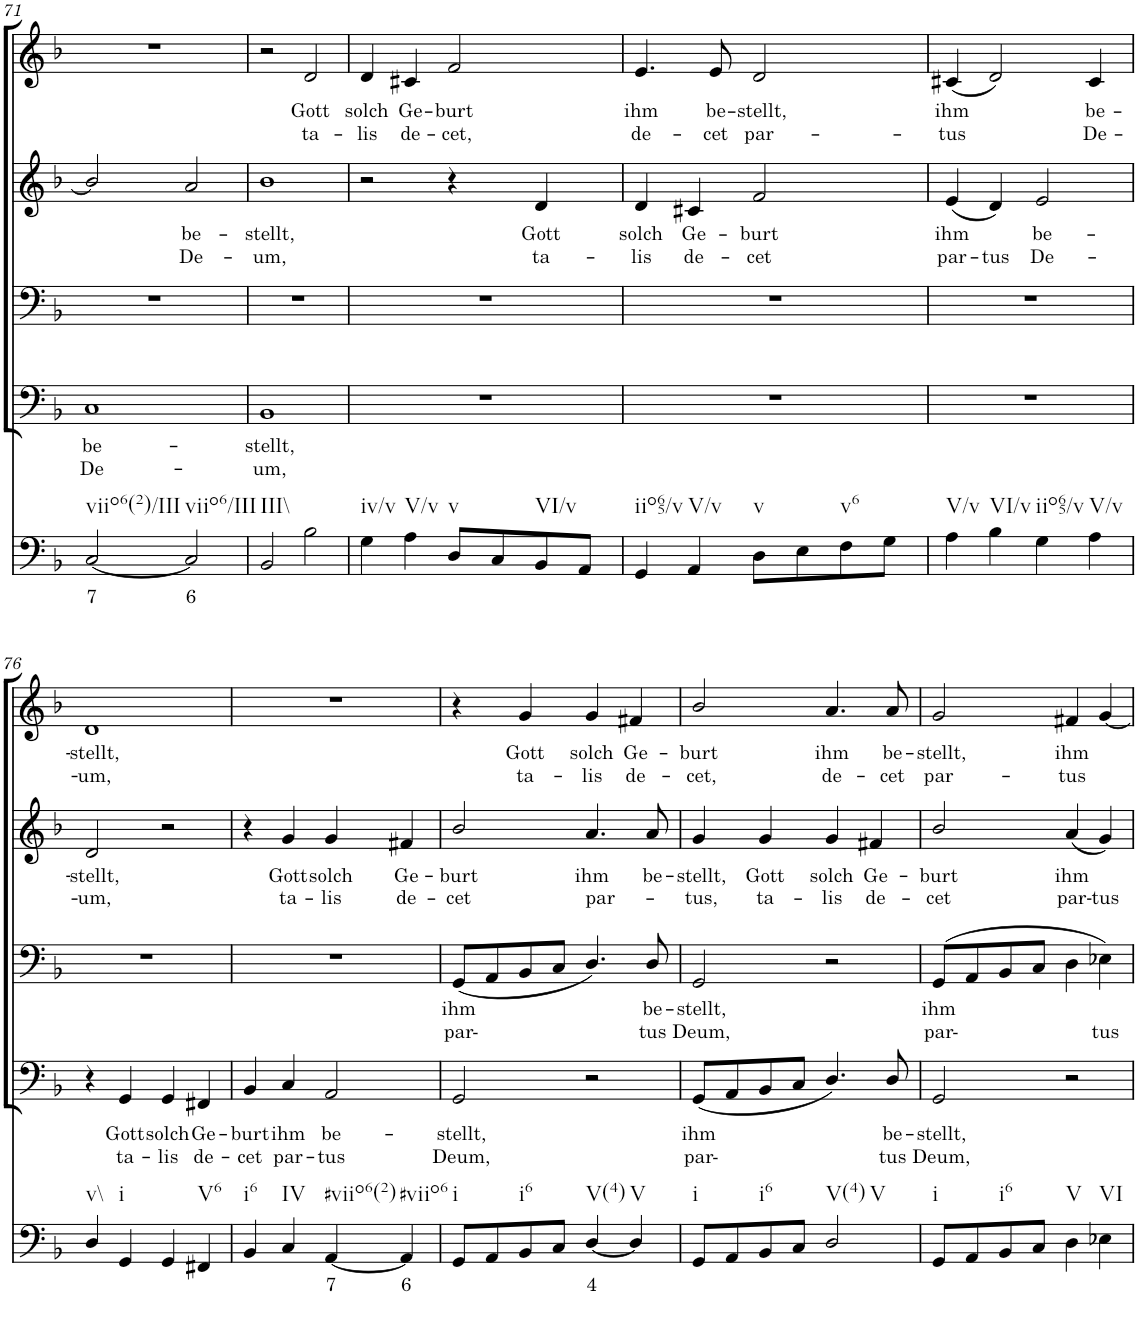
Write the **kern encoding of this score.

**kern	**text	**kern	**text	**text	**kern	**text	**text	**kern	**text	**text	**kern	**text	**text
*part5	*part5	*part4	*part4	*part4	*part3	*part3	*part3	*part2	*part2	*part2	*part1	*part1	*part1
*staff5	*staff5	*staff4	*staff4	*staff4	*staff3	*staff3	*staff3	*staff2	*staff2	*staff2	*staff1	*staff1	*staff1
*I"Continuo	*	*I"Bass II	*	*	*I"Bass I	*	*	*I"Soprano II	*	*	*I"Soprano I	*	*
!!LO:PB:g=z
*clefF4	*	*clefF4	*	*	*clefF4	*	*	*clefG2	*	*	*clefG2	*	*
*k[b-]	*	*k[b-]	*	*	*k[b-]	*	*	*k[b-]	*	*	*k[b-]	*	*
*M4/4	*	*M4/4	*	*	*M4/4	*	*	*M4/4	*	*	*M4/4	*	*
=71	=71	=71	=71	=71	=71	=71	=71	=71	=71	=71	=71	=71	=71
!LO:TX:b:t=viio6(2)/III	!	!	!	!	!	!	!	!	!	!	!	!	!
!	!LO:LY:b	!	!LO:LY:b	!LO:LY:b	!	!	!	!	!	!	!	!	!
[2C/	7	1C	be-	De-	1r	.	.	2b-/]	.	.	1r	.	.
!LO:TX:b:t=viio6/III	!	!	!	!	!	!	!	!	!	!	!	!	!
!	!LO:LY:b	!	!	!	!	!	!	!	!LO:LY:b	!LO:LY:b	!	!	!
2C/]	6	.	.	.	.	.	.	2a/	be-	De-	.	.	.
=72	=72	=72	=72	=72	=72	=72	=72	=72	=72	=72	=72	=72	=72
!LO:TX:b:t=III\\	!	!	!	!	!	!	!	!	!	!	!	!	!
!	!	!	!LO:LY:b	!LO:LY:b	!	!	!	!	!LO:LY:b	!LO:LY:b	!	!	!
2BB-/	.	1BB-	stellt,	um,	1r	.	.	1b-	stellt,	um,	2r	.	.
!	!	!	!	!	!	!	!	!	!	!	!	!LO:LY:b	!LO:LY:b
2B-\	.	.	.	.	.	.	.	.	.	.	2d/	Gott	ta-
=73	=73	=73	=73	=73	=73	=73	=73	=73	=73	=73	=73	=73	=73
!LO:TX:b:t=iv/v	!	!	!	!	!	!	!	!	!	!	!	!	!
!	!	!	!	!	!	!	!	!	!	!	!	!LO:LY:b	!LO:LY:b
4G\	.	1r	.	.	1r	.	.	2r	.	.	4d/	solch	lis
!LO:TX:b:t=V/v	!	!	!	!	!	!	!	!	!	!	!	!	!
!	!	!	!	!	!	!	!	!	!	!	!	!LO:LY:b	!LO:LY:b
4A\	.	.	.	.	.	.	.	.	.	.	4c#X/	Ge-	de-
!LO:TX:b:t=v	!	!	!	!	!	!	!	!	!	!	!	!	!
!	!	!	!	!	!	!	!	!	!	!	!	!LO:LY:b	!LO:LY:b
8D/L	.	.	.	.	.	.	.	4r	.	.	2f/	burt	cet,
8C/	.	.	.	.	.	.	.	.	.	.	.	.	.
!LO:TX:b:t=VI/v	!	!	!	!	!	!	!	!	!	!	!	!	!
!	!	!	!	!	!	!	!	!	!LO:LY:b	!LO:LY:b	!	!	!
8BB-/	.	.	.	.	.	.	.	4d/	Gott	ta-	.	.	.
8AA/J	.	.	.	.	.	.	.	.	.	.	.	.	.
=74	=74	=74	=74	=74	=74	=74	=74	=74	=74	=74	=74	=74	=74
!LO:TX:b:t=iio65/v	!	!	!	!	!	!	!	!	!	!	!	!	!
!	!	!	!	!	!	!	!	!	!LO:LY:b	!LO:LY:b	!	!LO:LY:b	!LO:LY:b
4GG/	.	1r	.	.	1r	.	.	4d/	solch	lis	4.e/	ihm	de-
!LO:TX:b:t=V/v	!	!	!	!	!	!	!	!	!	!	!	!	!
!	!	!	!	!	!	!	!	!	!LO:LY:b	!LO:LY:b	!	!	!
4AA/	.	.	.	.	.	.	.	4c#X/	Ge-	de-	.	.	.
!	!	!	!	!	!	!	!	!	!	!	!	!LO:LY:b	!LO:LY:b
.	.	.	.	.	.	.	.	.	.	.	8e/	be-	cet
!LO:TX:b:t=v	!	!	!	!	!	!	!	!	!	!	!	!	!
!	!	!	!	!	!	!	!	!	!LO:LY:b	!LO:LY:b	!	!LO:LY:b	!LO:LY:b
8D\L	.	.	.	.	.	.	.	2f/	burt	cet	2d/	stellt,	par-
8E\	.	.	.	.	.	.	.	.	.	.	.	.	.
!LO:TX:b:t=v6	!	!	!	!	!	!	!	!	!	!	!	!	!
8F\	.	.	.	.	.	.	.	.	.	.	.	.	.
8G\J	.	.	.	.	.	.	.	.	.	.	.	.	.
=75	=75	=75	=75	=75	=75	=75	=75	=75	=75	=75	=75	=75	=75
!LO:TX:b:t=V/v	!	!	!	!	!	!	!	!	!	!	!	!	!
!	!	!	!	!	!	!	!	!	!LO:LY:b	!LO:LY:b	!	!LO:LY:b	!LO:LY:b
4A\	.	1r	.	.	1r	.	.	(4e/	ihm	par-	(4c#X/	ihm	tus
!LO:TX:b:t=VI/v	!	!	!	!	!	!	!	!	!	!	!	!	!
!	!	!	!	!	!	!	!	!	!	!LO:LY:b	!	!	!
4B-\	.	.	.	.	.	.	.	4d/)	.	tus	2d/)	.	.
!LO:TX:b:t=iio65/v	!	!	!	!	!	!	!	!	!	!	!	!	!
!	!	!	!	!	!	!	!	!	!LO:LY:b	!LO:LY:b	!	!	!
4G\	.	.	.	.	.	.	.	2e/	be-	De-	.	.	.
!LO:TX:b:t=V/v	!	!	!	!	!	!	!	!	!	!	!	!	!
!	!	!	!	!	!	!	!	!	!	!	!	!LO:LY:b	!LO:LY:b
4A\	.	.	.	.	.	.	.	.	.	.	4c#/	be-	De-
!!LO:LB:g=z
=76	=76	=76	=76	=76	=76	=76	=76	=76	=76	=76	=76	=76	=76
!LO:TX:b:t=v\\	!	!	!	!	!	!	!	!	!	!	!	!	!
!	!	!	!	!	!	!	!	!	!LO:LY:b	!LO:LY:b	!	!LO:LY:b	!LO:LY:b
4D/	.	4r	.	.	1r	.	.	2d/	stellt,	um,	1d	stellt,	um,
!LO:TX:b:t=i	!	!	!	!	!	!	!	!	!	!	!	!	!
!	!	!	!LO:LY:b	!LO:LY:b	!	!	!	!	!	!	!	!	!
4GG/	.	4GG/	Gott	ta-	.	.	.	.	.	.	.	.	.
!	!	!	!LO:LY:b	!LO:LY:b	!	!	!	!	!	!	!	!	!
4GG/	.	4GG/	solch	lis	.	.	.	2r	.	.	.	.	.
!LO:TX:b:t=V6	!	!	!	!	!	!	!	!	!	!	!	!	!
!	!	!	!LO:LY:b	!LO:LY:b	!	!	!	!	!	!	!	!	!
4FF#X/	.	4FF#X/	Ge-	de-	.	.	.	.	.	.	.	.	.
=77	=77	=77	=77	=77	=77	=77	=77	=77	=77	=77	=77	=77	=77
!LO:TX:b:t=i6	!	!	!	!	!	!	!	!	!	!	!	!	!
!	!	!	!LO:LY:b	!LO:LY:b	!	!	!	!	!	!	!	!	!
4BB-/	.	4BB-/	burt	cet	1r	.	.	4r	.	.	1r	.	.
!LO:TX:b:t=IV	!	!	!	!	!	!	!	!	!	!	!	!	!
!	!	!	!LO:LY:b	!LO:LY:b	!	!	!	!	!LO:LY:b	!LO:LY:b	!	!	!
4C/	.	4C/	ihm	par-	.	.	.	4g/	Gott	ta-	.	.	.
!LO:TX:b:t=#viio6(2)	!	!	!	!	!	!	!	!	!	!	!	!	!
!	!LO:LY:b	!	!LO:LY:b	!LO:LY:b	!	!	!	!	!LO:LY:b	!LO:LY:b	!	!	!
[4AA/	7	2AA/	be-	tus	.	.	.	4g/	solch	lis	.	.	.
!LO:TX:b:t=#viio6	!	!	!	!	!	!	!	!	!	!	!	!	!
!	!LO:LY:b	!	!	!	!	!	!	!	!LO:LY:b	!LO:LY:b	!	!	!
4AA/]	6	.	.	.	.	.	.	4f#X/	Ge-	de-	.	.	.
=78	=78	=78	=78	=78	=78	=78	=78	=78	=78	=78	=78	=78	=78
!LO:TX:b:t=i	!	!	!	!	!	!	!	!	!	!	!	!	!
!	!	!	!LO:LY:b	!LO:LY:b	!	!LO:LY:b	!LO:LY:b	!	!LO:LY:b	!LO:LY:b	!	!	!
8GG/L	.	2GG/	stellt,	Deum,	(8GG/L	ihm	par-	2b-/	burt	cet	4r	.	.
8AA/	.	.	.	.	8AA/	.	.	.	.	.	.	.	.
!LO:TX:b:t=i6	!	!	!	!	!	!	!	!	!	!	!	!	!
!	!	!	!	!	!	!	!	!	!	!	!	!LO:LY:b	!LO:LY:b
8BB-/	.	.	.	.	8BB-/	.	.	.	.	.	4g/	Gott	ta-
8C/J	.	.	.	.	8C/J	.	.	.	.	.	.	.	.
!LO:TX:b:t=V(4)	!	!	!	!	!	!	!	!	!	!	!	!	!
!	!LO:LY:b	!	!	!	!	!	!	!	!LO:LY:b	!LO:LY:b	!	!LO:LY:b	!LO:LY:b
[4D/	4	2r	.	.	4.D/)	.	.	4.a/	ihm	par-	4g/	solch	lis
!LO:TX:b:t=V	!	!	!	!	!	!	!	!	!	!	!	!	!
!	!	!	!	!	!	!	!	!	!	!	!	!LO:LY:b	!LO:LY:b
4D/]	.	.	.	.	.	.	.	.	.	.	4f#X/	Ge-	de-
!	!	!	!	!	!	!LO:LY:b	!LO:LY:b	!	!LO:LY:b	!	!	!	!
.	.	.	.	.	8D/	be-	tus	8a/	be-	.	.	.	.
=79	=79	=79	=79	=79	=79	=79	=79	=79	=79	=79	=79	=79	=79
!LO:TX:b:t=i	!	!	!	!	!	!	!	!	!	!	!	!	!
!	!	!	!LO:LY:b	!LO:LY:b	!	!LO:LY:b	!LO:LY:b	!	!LO:LY:b	!LO:LY:b	!	!LO:LY:b	!LO:LY:b
8GG/L	.	(8GG/L	ihm	par-	2GG/	stellt,	Deum,	4g/	stellt,	tus,	2b-/	burt	cet,
8AA/	.	8AA/	.	.	.	.	.	.	.	.	.	.	.
!LO:TX:b:t=i6	!	!	!	!	!	!	!	!	!	!	!	!	!
!	!	!	!	!	!	!	!	!	!LO:LY:b	!LO:LY:b	!	!	!
8BB-/	.	8BB-/	.	.	.	.	.	4g/	Gott	ta-	.	.	.
8C/J	.	8C/J	.	.	.	.	.	.	.	.	.	.	.
!LO:TX:b:t=V(4)	!	!	!	!	!	!	!	!	!	!	!	!	!
!LO:TX:b:t=V	!	!	!	!	!	!	!	!	!	!	!	!	!
!	!	!	!	!	!	!	!	!	!LO:LY:b	!LO:LY:b	!	!LO:LY:b	!LO:LY:b
2D/	.	4.D/)	.	.	2r	.	.	4g/	solch	lis	4.a/	ihm	de-
!	!	!	!	!	!	!	!	!	!LO:LY:b	!LO:LY:b	!	!	!
.	.	.	.	.	.	.	.	4f#X/	Ge-	de-	.	.	.
!	!	!	!LO:LY:b	!LO:LY:b	!	!	!	!	!	!	!	!LO:LY:b	!LO:LY:b
.	.	8D/	be-	tus	.	.	.	.	.	.	8a/	be-	cet
=80	=80	=80	=80	=80	=80	=80	=80	=80	=80	=80	=80	=80	=80
!LO:TX:b:t=i	!	!	!	!	!	!	!	!	!	!	!	!	!
!	!	!	!LO:LY:b	!LO:LY:b	!	!LO:LY:b	!LO:LY:b	!	!LO:LY:b	!LO:LY:b	!	!LO:LY:b	!LO:LY:b
8GG/L	.	2GG/	stellt,	Deum,	(8GG/L	ihm	par-	2b-/	burt	cet	2g/	stellt,	par-
8AA/	.	.	.	.	8AA/	.	.	.	.	.	.	.	.
!LO:TX:b:t=i6	!	!	!	!	!	!	!	!	!	!	!	!	!
8BB-/	.	.	.	.	8BB-/	.	.	.	.	.	.	.	.
8C/J	.	.	.	.	8C/J	.	.	.	.	.	.	.	.
!LO:TX:b:t=V	!	!	!	!	!	!	!	!	!	!	!	!	!
!	!	!	!	!	!	!	!	!	!LO:LY:b	!LO:LY:b	!	!LO:LY:b	!LO:LY:b
4D\	.	2r	.	.	4D\	.	.	(4a/	ihm	par-	4f#X/	ihm	tus
!LO:TX:b:t=VI	!	!	!	!	!	!	!	!	!	!	!	!	!
!	!	!	!	!	!	!	!LO:LY:b	!	!	!LO:LY:b	!	!	!
4E-X\	.	.	.	.	4E-X\)	.	tus	4g/)	.	tus	[4g/	.	.
=	=	=	=	=	=	=	=	=	=	=	=	=	=
*-	*-	*-	*-	*-	*-	*-	*-	*-	*-	*-	*-	*-	*-
